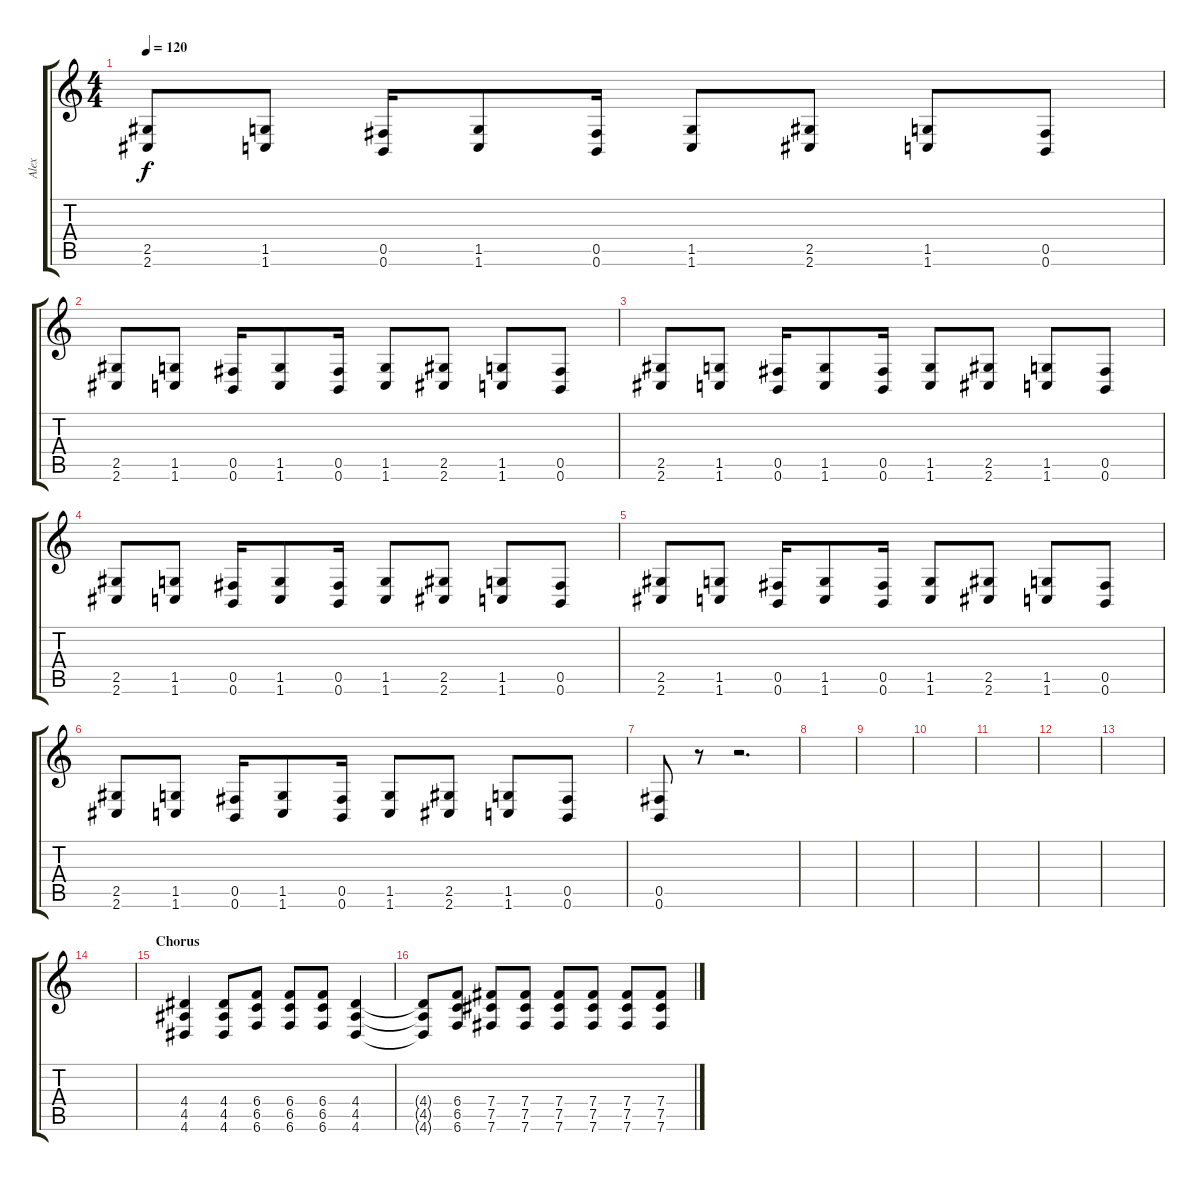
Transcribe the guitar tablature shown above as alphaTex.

\track ("Alex" "Alex") {instrument distortionguitar}
\staff {score tabs}
\tuning (Db4 Ab3 E3 B2 Gb2 B1) {hide}
\ts (4 4)
\tempo 120
\clef g2
\ks c
(2.5 2.6).8{dy f} (1.5 1.6).8 (0.5 0.6).16 (1.5 1.6).8 (0.5 0.6).16 (1.5 1.6).8 (2.5 2.6).8 (1.5 1.6).8 (0.5 0.6).8 |
(2.5 2.6).8 (1.5 1.6).8 (0.5 0.6).16 (1.5 1.6).8 (0.5 0.6).16 (1.5 1.6).8 (2.5 2.6).8 (1.5 1.6).8 (0.5 0.6).8 |
(2.5 2.6).8 (1.5 1.6).8 (0.5 0.6).16 (1.5 1.6).8 (0.5 0.6).16 (1.5 1.6).8 (2.5 2.6).8 (1.5 1.6).8 (0.5 0.6).8 |
(2.5 2.6).8 (1.5 1.6).8 (0.5 0.6).16 (1.5 1.6).8 (0.5 0.6).16 (1.5 1.6).8 (2.5 2.6).8 (1.5 1.6).8 (0.5 0.6).8 |
(2.5 2.6).8 (1.5 1.6).8 (0.5 0.6).16 (1.5 1.6).8 (0.5 0.6).16 (1.5 1.6).8 (2.5 2.6).8 (1.5 1.6).8 (0.5 0.6).8 |
(2.5 2.6).8 (1.5 1.6).8 (0.5 0.6).16 (1.5 1.6).8 (0.5 0.6).16 (1.5 1.6).8 (2.5 2.6).8 (1.5 1.6).8 (0.5 0.6).8 |
(0.5 0.6).8 r.8 r.2{d} |
|
|
|
|
|
|
|
\section ("" "Chorus")
(4.4 4.5 4.6).4 (4.4 4.5 4.6).8 (6.4 6.5 6.6).8 (6.4 6.5 6.6).8 (6.4 6.5 6.6).8 (4.4 4.5 4.6).4 |
(4.4{t} 4.5{t} 4.6{t}).8 (6.4 6.5 6.6).8 (7.4 7.5 7.6).8 (7.4 7.5 7.6).8 (7.4 7.5 7.6).8 (7.4 7.5 7.6).8 (7.4 7.5 7.6).8 (7.4 7.5 7.6).8
